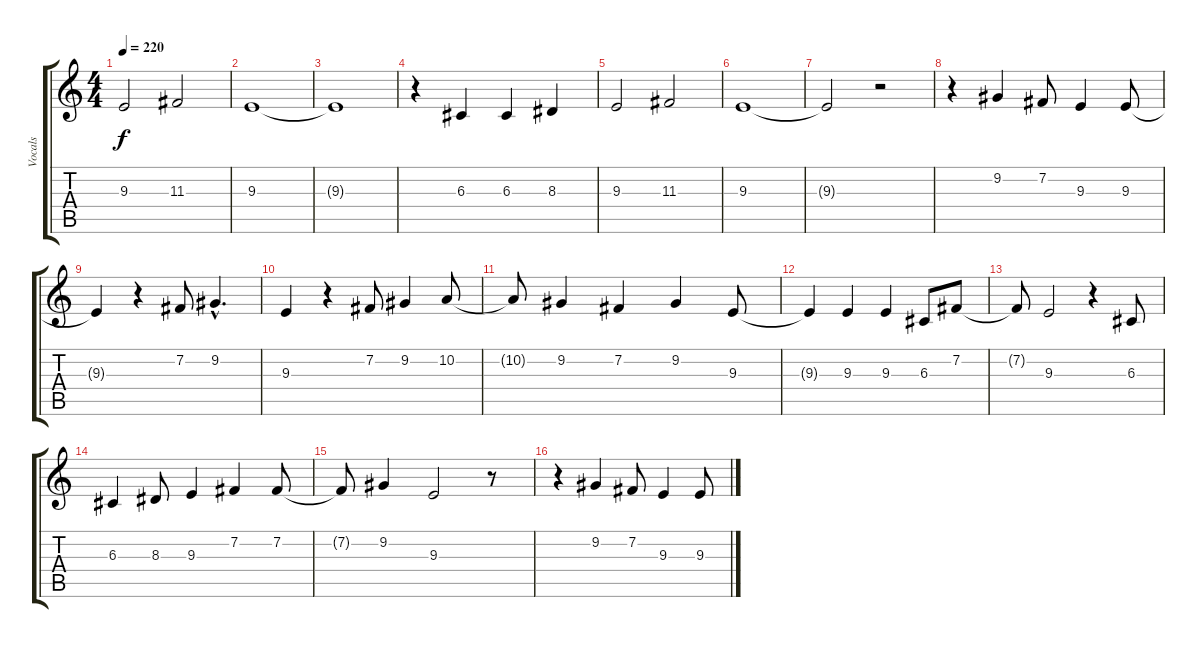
\track ("Vocals" "Vocals") {instrument altosax}
\staff {score tabs}
\tuning (E4 B3 G3 D3 A2 E2) {hide}
\ts (4 4)
\tempo 220
\clef g2
\ks c
9.3.2{dy f} 11.3.2 |
9.3.1 |
9.3{t}.1 |
r.4 6.3.4 6.3.4 8.3.4 |
9.3.2 11.3.2 |
9.3.1 |
9.3{t}.2 r.2 |
r.4 9.2.4 7.2.8 9.3.4 9.3.8 |
9.3{t}.4 r.4 7.2.8 9.2{hac}.4{d} |
9.3.4 r.4 7.2.8 9.2.4 10.2.8 |
10.2{t}.8 9.2.4 7.2.4 9.2.4 9.3.8 |
9.3{t}.4 9.3.4 9.3.4 6.3.8 7.2.8 |
7.2{t}.8 9.3.2 r.4 6.3.8 |
6.3.4 8.3.8 9.3.4 7.2.4 7.2.8 |
7.2{t}.8 9.2.4 9.3.2 r.8 |
r.4 9.2.4 7.2.8 9.3.4 9.3.8
